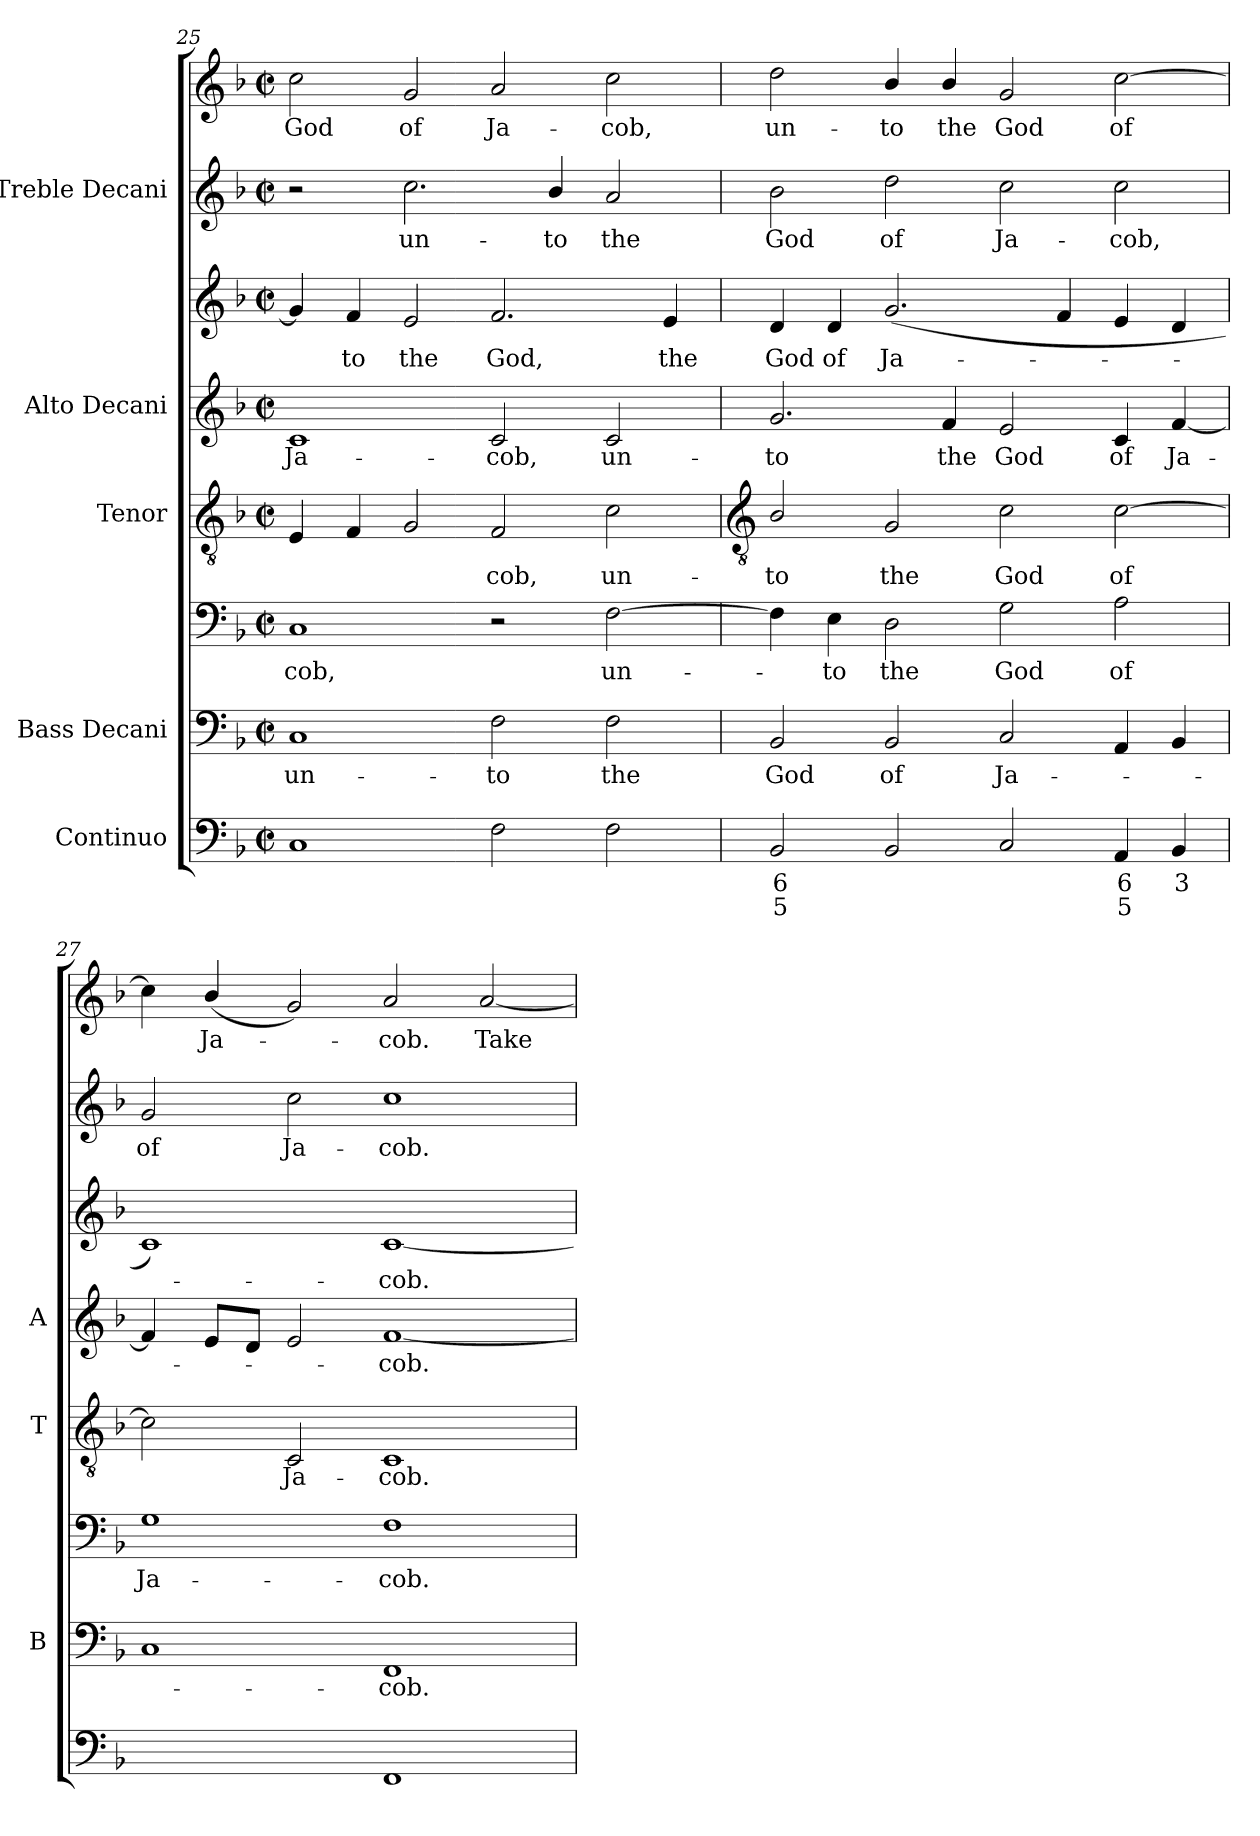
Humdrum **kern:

**kern	**text	**text	**kern	**text	**kern	**text	**kern	**text	**kern	**text	**kern	**text	**kern	**text	**kern	**text
*part5	*part5	*part5	*part4	*part4	*part4	*part4	*part3	*part3	*part2	*part2	*part2	*part2	*part1	*part1	*part1	*part1
*staff8	*staff8	*staff8	*staff7	*staff7	*staff6	*staff6	*staff5	*staff5	*staff4	*staff4	*staff3	*staff3	*staff2	*staff2	*staff1	*staff1
*I"Continuo	*	*	*I"Bass Decani	*	*	*	*I"Tenor	*	*I"Alto Decani	*	*	*	*I"Treble Decani	*	*	*
*	*	*	*I'B	*	*	*	*I'T	*	*I'A	*	*	*	*	*	*	*
*clefF4	*	*	*clefF4	*	*clefF4	*	*clefGv2	*	*clefG2	*	*clefG2	*	*clefG2	*	*clefG2	*
*k[b-]	*	*	*k[b-]	*	*k[b-]	*	*k[b-]	*	*k[b-]	*	*k[b-]	*	*k[b-]	*	*k[b-]	*
*F:	*	*	*F:	*	*F:	*	*F:	*	*F:	*	*F:	*	*F:	*	*F:	*
*M4/2	*	*	*M4/2	*	*M4/2	*	*M4/2	*	*M4/2	*	*M4/2	*	*M4/2	*	*M4/2	*
*met(c|)	*	*	*met(c|)	*	*met(c|)	*	*met(c|)	*	*met(c|)	*	*met(c|)	*	*met(c|)	*	*met(c|)	*
=25	=25	=25	=25	=25	=25	=25	=25	=25	=25	=25	=25	=25	=25	=25	=25	=25
!	!	!	!	!LO:LY:b	!	!LO:LY:b	!	!	!	!LO:LY:b	!	!	!	!	!	!LO:LY:b
1C	.	.	1C	un-	1C	cob,	4E	.	1c	Ja-	4g]	.	2r	.	2cc	God
!	!	!	!	!	!	!	!	!	!	!	!	!LO:LY:b	!	!	!	!
.	.	.	.	.	.	.	4F	.	.	.	4f	to	.	.	.	.
!	!	!	!	!	!	!	!	!	!	!	!	!LO:LY:b	!	!LO:LY:b	!	!LO:LY:b
.	.	.	.	.	.	.	2G	.	.	.	2e	the	2.cc	un-	2g	of
!	!	!	!	!LO:LY:b	!	!	!	!LO:LY:b	!	!LO:LY:b	!	!LO:LY:b	!	!	!	!LO:LY:b
2F	.	.	2F	-to	2r	.	2F	cob,	2c	-cob,	2.f	God,	.	.	2a	Ja-
!	!	!	!	!	!	!	!	!	!	!	!	!	!	!LO:LY:b	!	!
.	.	.	.	.	.	.	.	.	.	.	.	.	4b-/	-to	.	.
!	!	!	!	!LO:LY:b	!	!LO:LY:b	!	!LO:LY:b	!	!LO:LY:b	!	!	!	!LO:LY:b	!	!LO:LY:b
2F	.	.	2F	the	[2F	un-	2c	un-	2c	un-	.	.	2a	the	2cc	-cob,
!	!	!	!	!	!	!	!	!	!	!	!	!LO:LY:b	!	!	!	!
.	.	.	.	.	.	.	.	.	.	.	4e	the	.	.	.	.
!!LO:LB:g=z
=26	=26	=26	=26	=26	=26	=26	=26	=26	=26	=26	=26	=26	=26	=26	=26	=26
*	*	*	*	*	*	*	*clefGv2	*	*	*	*	*	*	*	*	*
!	!LO:LY:b	!LO:LY:b	!	!LO:LY:b	!	!	!	!LO:LY:b	!	!LO:LY:b	!	!LO:LY:b	!	!LO:LY:b	!	!LO:LY:b
2BB-	6	5	2BB-	God	4F]	.	2B-/	-to	2.g	to	4d	-God	2b-	God	2dd	un-
!	!	!	!	!	!	!LO:LY:b	!	!	!	!	!	!LO:LY:b	!	!	!	!
.	.	.	.	.	4E	to	.	.	.	.	4d	of	.	.	.	.
!	!	!	!	!LO:LY:b	!	!LO:LY:b	!	!LO:LY:b	!	!	!	!LO:LY:b	!	!LO:LY:b	!	!LO:LY:b
2BB-	.	.	2BB-	of	2D	the	2G	the	.	.	(<2.g	Ja-	2dd	of	4b-/	-to
!	!	!	!	!	!	!	!	!	!	!LO:LY:b	!	!	!	!	!	!LO:LY:b
.	.	.	.	.	.	.	.	.	4f	the	.	.	.	.	4b-/	the
!	!	!	!	!LO:LY:b	!	!LO:LY:b	!	!LO:LY:b	!	!LO:LY:b	!	!	!	!LO:LY:b	!	!LO:LY:b
2C	.	.	2C	Ja-	2G	God	2c	God	2e	God	.	.	2cc	Ja-	2g	God
.	.	.	.	.	.	.	.	.	.	.	4f	.	.	.	.	.
!	!LO:LY:b	!LO:LY:b	!	!	!	!LO:LY:b	!	!LO:LY:b	!	!LO:LY:b	!	!	!	!LO:LY:b	!	!LO:LY:b
4AA	6	5	4AA	.	2A	of	[2c	of	4c	of	4e	.	2cc	-cob,	[2cc	of
!	!LO:LY:b	!	!	!	!	!	!	!	!	!LO:LY:b	!	!	!	!	!	!
4BB-	3	.	4BB-	.	.	.	.	.	[4f	Ja-	4d	.	.	.	.	.
=27	=27	=27	=27	=27	=27	=27	=27	=27	=27	=27	=27	=27	=27	=27	=27	=27
!	!LO:LY:b	!	!	!	!	!LO:LY:b	!	!	!	!	!	!	!	!LO:LY:b	!	!
[2Cyy	4	.	1C	.	1G	Ja-	2c]	.	4f]	.	1c)	.	2g	of	4cc]	.
!	!	!	!	!	!	!	!	!	!	!	!	!	!	!	!	!LO:LY:b
.	.	.	.	.	.	.	.	.	8eL	.	.	.	.	.	(<4b-/	Ja-
.	.	.	.	.	.	.	.	.	8dJ	.	.	.	.	.	.	.
!	!LO:LY:b	!	!	!	!	!	!	!LO:LY:b	!	!	!	!	!	!LO:LY:b	!	!
2Cyy]	3	.	.	.	.	.	2C	Ja-	2e	.	.	.	2cc	Ja-	2g)	.
!	!	!	!	!LO:LY:b	!	!LO:LY:b	!	!LO:LY:b	!	!LO:LY:b	!	!LO:LY:b	!	!LO:LY:b	!	!LO:LY:b
1FF	.	.	1FF	cob.	1F	-cob.	1C	-cob.	[1f	cob.	[1c	cob.	1cc	-cob.	2a	cob.
!	!	!	!	!	!	!	!	!	!	!	!	!	!	!	!	!LO:LY:b
.	.	.	.	.	.	.	.	.	.	.	.	.	.	.	[2a	Take
=	=	=	=	=	=	=	=	=	=	=	=	=	=	=	=	=
*-	*-	*-	*-	*-	*-	*-	*-	*-	*-	*-	*-	*-	*-	*-	*-	*-
